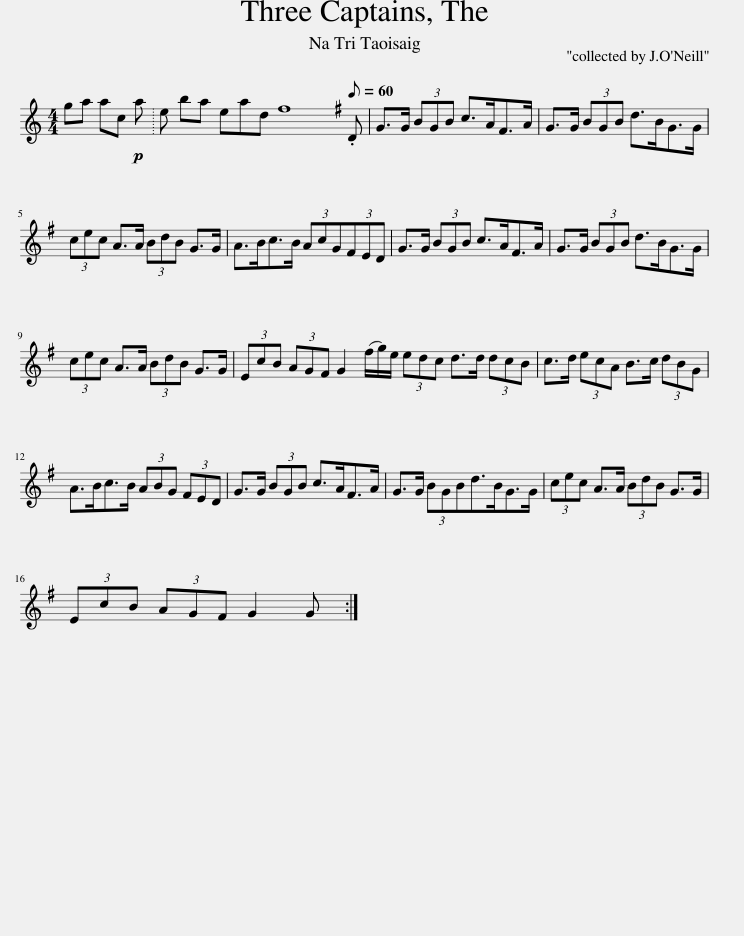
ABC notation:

X:1
L:1/8
M:4/4
I:linebreak $
K:C
V:1 treble
V:1
 ga ac!p! a | e ba ead f8[Q:1/8=60] .D | G>G (3BGB c>A^F>A | G>G (3BGB d>BG>G |$ (3cec A>A (3BdB G>G | %5
 A>Bc>B (3AcG(3^FED | G>G (3BGB c>A^F>A | G>G (3BGB d>BG>G |$ (3cec A>A (3BdB G>G | (3EcB (3AG^F G2 (^f/g/)e/ (3edc d>d (3dcB | %10
 c>d (3ecA B>c (3dBG |$ A>Bc>B (3ABG (3^FED | G>G (3BGB c>A^F>A | G>G (3BGBd>BG>G | (3cec A>A (3BdB G>G |$ %15
 (3EcB (3AG^F G2 G :| %16
